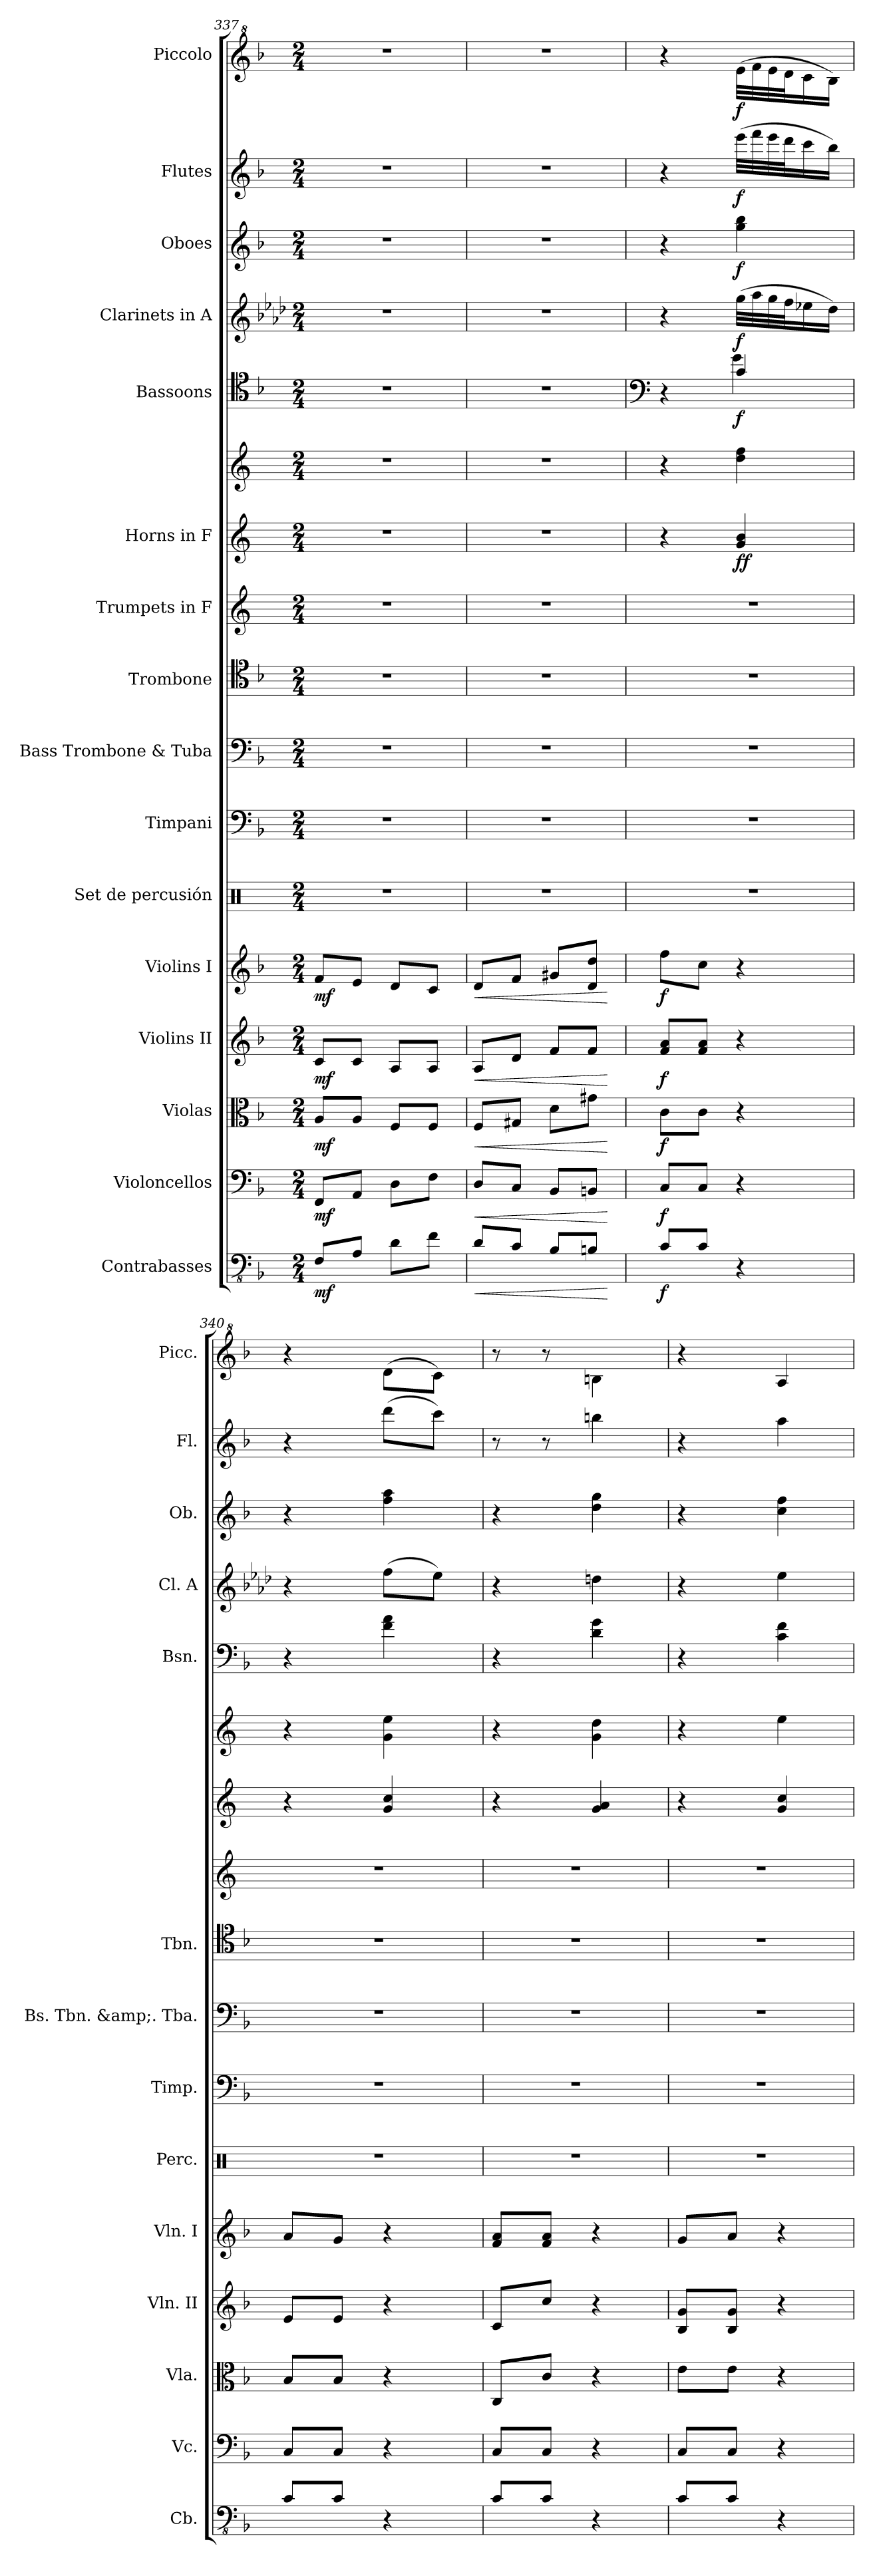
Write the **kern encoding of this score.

**kern	**dynam	**kern	**dynam	**kern	**dynam	**kern	**dynam	**kern	**dynam	**kern	**kern	**kern	**kern	**kern	**kern	**kern	**dynam	**kern	**dynam	**kern	**dynam	**kern	**dynam	**kern	**dynam	**kern	**dynam
*part16	*part16	*part15	*part15	*part14	*part14	*part13	*part13	*part12	*part12	*part11	*part10	*part9	*part8	*part7	*part6	*part6	*part6	*part5	*part5	*part4	*part4	*part3	*part3	*part2	*part2	*part1	*part1
*staff17	*staff17	*staff16	*staff16	*staff15	*staff15	*staff14	*staff14	*staff13	*staff13	*staff12	*staff11	*staff10	*staff9	*staff8	*staff7	*staff6	*staff6/7	*staff5	*staff5	*staff4	*staff4	*staff3	*staff3	*staff2	*staff2	*staff1	*staff1
*I"Contrabasses	*	*I"Violoncellos	*	*I"Violas	*	*I"Violins II	*	*I"Violins I	*	*I"Set de percusión	*I"Timpani	*I"Bass Trombone &amp; Tuba	*I"Trombone	*I"Trumpets in F	*I"Horns in F	*	*	*I"Bassoons	*	*I"Clarinets in A	*	*I"Oboes	*	*I"Flutes	*	*I"Piccolo	*
*I'Cb.	*	*I'Vc.	*	*I'Vla.	*	*I'Vln. II	*	*I'Vln. I	*	*I'Perc.	*I'Timp.	*I'Bs. Tbn. &amp;. Tba.	*I'Tbn.	*	*	*	*	*I'Bsn.	*	*I'Cl. A	*	*I'Ob.	*	*I'Fl.	*	*I'Picc.	*
*clefFv4	*	*clefF4	*	*clefC3	*	*clefG2	*	*clefG2	*	*clefX	*clefF4	*clefF4	*clefC4	*clefG2	*clefG2	*clefG2	*	*clefC4	*	*clefG2	*	*clefG2	*	*clefG2	*	*clefG^2	*
*ITrd7c12	*	*	*	*	*	*	*	*	*	*	*	*	*	*ITrd4c7	*ITrd4c7	*ITrd4c7	*	*	*	*ITrd2c3	*	*	*	*	*	*ITrd-7c-12	*
*k[b-]	*	*k[b-]	*	*k[b-]	*	*k[b-]	*	*k[b-]	*	*k[]	*k[b-]	*k[b-]	*k[b-]	*k[b-]	*k[b-]	*k[b-]	*	*k[b-]	*	*k[b-]	*	*k[b-]	*	*k[b-]	*	*k[b-]	*
*M2/4	*	*M2/4	*	*M2/4	*	*M2/4	*	*M2/4	*	*M2/4	*M2/4	*M2/4	*M2/4	*M2/4	*M2/4	*M2/4	*	*M2/4	*	*M2/4	*	*M2/4	*	*M2/4	*	*M2/4	*
=337	=337	=337	=337	=337	=337	=337	=337	=337	=337	=337	=337	=337	=337	=337	=337	=337	=337	=337	=337	=337	=337	=337	=337	=337	=337	=337	=337
!	!LO:DY:b	!	!LO:DY:b	!	!LO:DY:b	!	!LO:DY:b	!	!LO:DY:b	!	!	!	!	!	!	!	!	!	!	!	!	!	!	!	!	!	!
8FFF/L	mf	8FF/L	mf	8A/L	mf	8c/L	mf	8f/L	mf	2r	2r	2r	2r	2r	2r	2r	.	2r	.	2r	.	2r	.	2r	.	2r	.
8AAA/J	.	8AA/J	.	8A/J	.	8c/J	.	8e/J	.	.	.	.	.	.	.	.	.	.	.	.	.	.	.	.	.	.	.
8DD\L	.	8D\L	.	8F/L	.	8A/L	.	8d/L	.	.	.	.	.	.	.	.	.	.	.	.	.	.	.	.	.	.	.
8FF\J	.	8F\J	.	8F/J	.	8A/J	.	8c/J	.	.	.	.	.	.	.	.	.	.	.	.	.	.	.	.	.	.	.
=338	=338	=338	=338	=338	=338	=338	=338	=338	=338	=338	=338	=338	=338	=338	=338	=338	=338	=338	=338	=338	=338	=338	=338	=338	=338	=338	=338
!	!LO:HP:b	!	!LO:HP:b	!	!LO:HP:b	!	!LO:HP:b	!	!LO:HP:b	!	!	!	!	!	!	!	!	!	!	!	!	!	!	!	!	!	!
8DD/L	<	8D/L	<	8F/L	<	8A/L	<	8d/L	<	2r	2r	2r	2r	2r	2r	2r	.	2r	.	2r	.	2r	.	2r	.	2r	.
8CC/J	.	8C/J	.	8G#X/J	.	8d/J	.	8f/J	.	.	.	.	.	.	.	.	.	.	.	.	.	.	.	.	.	.	.
8BBB-/L	.	8BB-/L	.	8d\L	.	8f/L	.	8g#X/L	.	.	.	.	.	.	.	.	.	.	.	.	.	.	.	.	.	.	.
8BBBn/J	.	8BBn/J	.	8g#X\J	.	8f/J	.	8d/ 8dd/J	.	.	.	.	.	.	.	.	.	.	.	.	.	.	.	.	.	.	.
.	[	.	[	.	[	.	[	.	[	.	.	.	.	.	.	.	.	.	.	.	.	.	.	.	.	.	.
!!LO:PB:g=z
=339	=339	=339	=339	=339	=339	=339	=339	=339	=339	=339	=339	=339	=339	=339	=339	=339	=339	=339	=339	=339	=339	=339	=339	=339	=339	=339	=339
*	*	*	*	*	*	*	*	*	*	*	*	*	*	*	*	*	*	*clefF4	*	*	*	*	*	*	*	*	*
*	*	*	*	*	*	*	*	*	*	*	*	*	*	*	*	*	*	*^	*	*	*	*	*	*	*	*	*
!	!LO:DY:b	!	!LO:DY:b	!	!LO:DY:b	!	!LO:DY:b	!	!LO:DY:b	!	!	!	!	!	!	!	!	!	!	!	!	!	!	!	!	!	!	!
8CC/L	f	8C/L	f	8c\L	f	8f/ 8a/L	f	8ff\L	f	2r	2r	2r	2r	2r	4r	4r	.	4r	4ryy	.	4r	.	4r	.	4r	.	4r	.
8CC/J	.	8C/J	.	8c\J	.	8f/ 8a/J	.	8cc\J	.	.	.	.	.	.	.	.	.	.	.	.	.	.	.	.	.	.	.	.
!	!	!	!	!	!	!	!	!	!	!	!	!	!	!	!	!	!LO:DY:b=2	!	!	!	!	!	!	!	!	!	!	!
!	!	!	!	!	!	!	!	!	!	!	!	!	!	!	!	!	!LO:DY:n=1:b	!	!	!LO:DY:b	!	!LO:DY:b	!	!LO:DY:b	!	!LO:DY:b	!	!LO:DY:b
4r	.	4r	.	4r	.	4r	.	4r	.	.	.	.	.	.	4c/ 4e/	4g\ 4b-\	f f	4c/	4g\	f	(32ee\LLL	f	4gg\ 4bb-\	f	(32eee\LLL	f	(32eee\LLL	f
.	.	.	.	.	.	.	.	.	.	.	.	.	.	.	.	.	.	.	.	.	32ff\	.	.	.	32fff\	.	32fff\	.
.	.	.	.	.	.	.	.	.	.	.	.	.	.	.	.	.	.	.	.	.	32ee\	.	.	.	32eee\	.	32eee\	.
.	.	.	.	.	.	.	.	.	.	.	.	.	.	.	.	.	.	.	.	.	32dd\J	.	.	.	32ddd\J	.	32ddd\J	.
.	.	.	.	.	.	.	.	.	.	.	.	.	.	.	.	.	.	.	.	.	16ccn\	.	.	.	16ccc\	.	16ccc\	.
.	.	.	.	.	.	.	.	.	.	.	.	.	.	.	.	.	.	.	.	.	16b-\JJ)	.	.	.	16bb-\JJ)	.	16bb-\JJ)	.
*	*	*	*	*	*	*	*	*	*	*	*	*	*	*	*	*	*	*v	*v	*	*	*	*	*	*	*	*	*
=340	=340	=340	=340	=340	=340	=340	=340	=340	=340	=340	=340	=340	=340	=340	=340	=340	=340	=340	=340	=340	=340	=340	=340	=340	=340	=340	=340
8CC/L	.	8C/L	.	8B-/L	.	8e/L	.	8a/L	.	2r	2r	2r	2r	2r	4r	4r	.	4r	.	4r	.	4r	.	4r	.	4r	.
8CC/J	.	8C/J	.	8B-/J	.	8e/J	.	8g/J	.	.	.	.	.	.	.	.	.	.	.	.	.	.	.	.	.	.	.
4r	.	4r	.	4r	.	4r	.	4r	.	.	.	.	.	.	4c/ 4f/	4c\ 4a\	.	4f\ 4a\	.	(8dd\L	.	4ff\ 4aa\	.	(8ddd\L	.	(8ddd\L	.
.	.	.	.	.	.	.	.	.	.	.	.	.	.	.	.	.	.	.	.	8cc\J)	.	.	.	8ccc\J)	.	8ccc\J)	.
=341	=341	=341	=341	=341	=341	=341	=341	=341	=341	=341	=341	=341	=341	=341	=341	=341	=341	=341	=341	=341	=341	=341	=341	=341	=341	=341	=341
8CC/L	.	8C/L	.	8C/L	.	8c/L	.	8f/ 8a/L	.	2r	2r	2r	2r	2r	4r	4r	.	4r	.	4r	.	4r	.	8r	.	8r	.
8CC/J	.	8C/J	.	8c/J	.	8cc/J	.	8f/ 8a/J	.	.	.	.	.	.	.	.	.	.	.	.	.	.	.	8r	.	8r	.
4r	.	4r	.	4r	.	4r	.	4r	.	.	.	.	.	.	4c/ 4d/	4c\ 4g\	.	4d\ 4g\	.	4bn\	.	4dd\ 4gg\	.	4bbn\	.	4bbn\	.
=342	=342	=342	=342	=342	=342	=342	=342	=342	=342	=342	=342	=342	=342	=342	=342	=342	=342	=342	=342	=342	=342	=342	=342	=342	=342	=342	=342
8CC/L	.	8C/L	.	8e\L	.	8B-/ 8g/L	.	8g/L	.	2r	2r	2r	2r	2r	4r	4r	.	4r	.	4r	.	4r	.	4r	.	4r	.
8CC/J	.	8C/J	.	8e\J	.	8B-/ 8g/J	.	8a/J	.	.	.	.	.	.	.	.	.	.	.	.	.	.	.	.	.	.	.
4r	.	4r	.	4r	.	4r	.	4r	.	.	.	.	.	.	4c/ 4f/	4a\	.	4c\ 4f\	.	4cc\	.	4cc\ 4ff\	.	4aa\	.	4aa/	.
=	=	=	=	=	=	=	=	=	=	=	=	=	=	=	=	=	=	=	=	=	=	=	=	=	=	=	=
*-	*-	*-	*-	*-	*-	*-	*-	*-	*-	*-	*-	*-	*-	*-	*-	*-	*-	*-	*-	*-	*-	*-	*-	*-	*-	*-	*-
